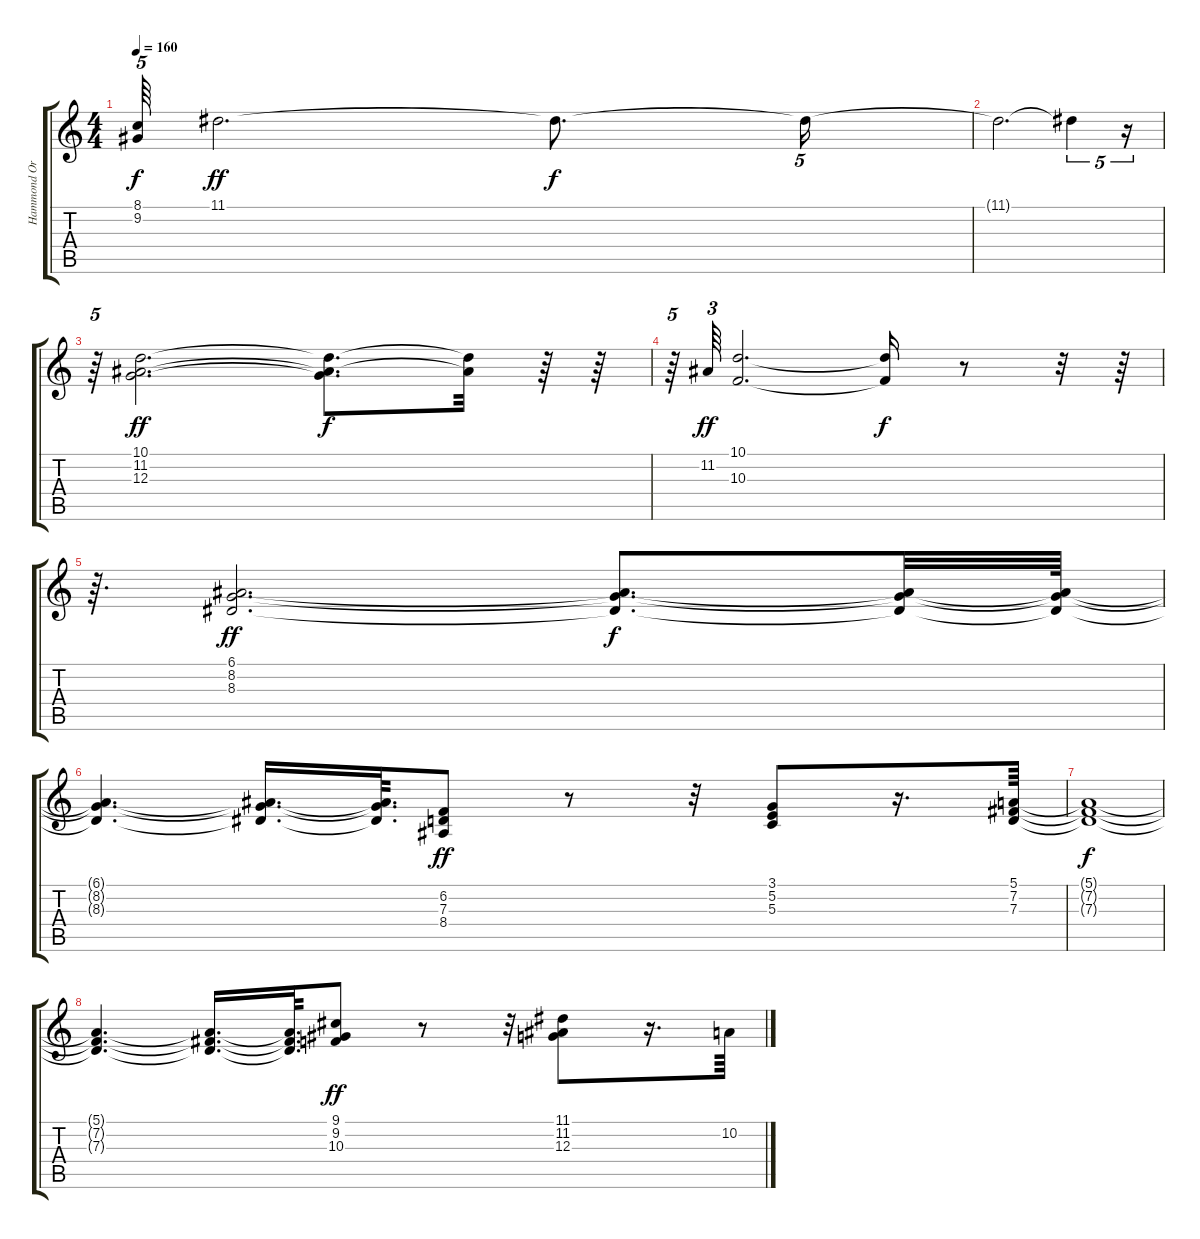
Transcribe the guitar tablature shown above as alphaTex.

\track ("Hammond Organ" "Hammond Or") {instrument drawbarorgan}
\staff {score tabs}
\tuning (E4 B3 G3 D3 A2 E2) {hide}
\ts (4 4)
\tempo 160
\clef g2
\ks c
(8.1{t} 9.2{t}).64{tu (5 4) dy f} 11.1.2{d dy ff} 11.1{t}.8{d dy f} 11.1{t}.16{tu (5 4)} |
11.1{t}.2{d} 11.1{t}.4{tu (5 4)} r.16{tu (5 4)} |
r.64{tu (5 4)} (10.1 11.2 12.3).2{d dy ff} (10.1{t} 11.2{t} 12.3{t}).8{d dy f} (10.1{t} 11.2{t}).32 r.64 r.64 |
r.64{tu (5 4)} 11.2.64{tu (3 2) dy ff} (10.1 10.3).2{d} (10.1{t} 10.3{t}).16{dy f} r.8 r.32 r.64 |
r.64{d} (6.1 8.2 8.3).2{d dy ff} (6.1{t} 8.2{t} 8.3{t}).8{d dy f} (6.1{t} 8.2{t} 8.3{t}).32 (6.1{t} 8.2{t} 8.3{t}).64 |
(6.1{t} 8.2{t} 8.3{t}).4{d} (6.1{t} 8.2{t} 8.3{t}).16{d} (6.1{t} 8.2{t} 8.3{t}).64{d} (6.2 7.3 8.4).8{dy ff} r.8 r.32 (3.1 5.2 5.3).8 r.16{d} (5.1 7.2 7.3).64 |
(5.1{t} 7.2{t} 7.3{t}).1{dy f} |
(5.1{t} 7.2{t} 7.3{t}).4{d} (5.1{t} 7.2{t} 7.3{t}).16{d} (5.1{t} 7.2{t} 7.3{t}).64{d} (9.1 9.2 10.3).8{dy ff} r.8 r.32 (11.1 11.2 12.3).8 r.16{d} 10.2.64
